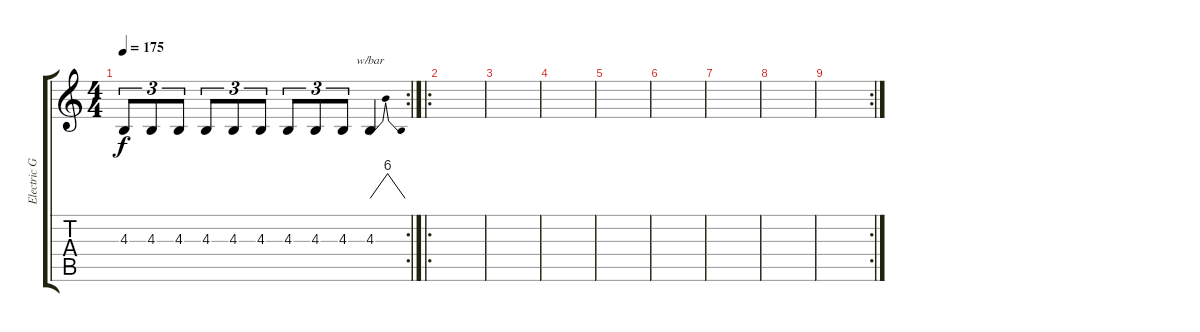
\track ("Electric Guitar" "Electric G") {instrument lead8bassandlead}
\staff {score tabs}
\tuning (E4 B3 G3 D3 A2 E2) {hide}
\rc 2
\ts (4 4)
\tempo 175
\clef g2
\ks c
4.3.8{tu (3 2) dy f} 4.3.8{tu (3 2)} 4.3.8{tu (3 2)} 4.3.8{tu (3 2)} 4.3.8{tu (3 2)} 4.3.8{tu (3 2)} 4.3.8{tu (3 2)} 4.3.8{tu (3 2)} 4.3.8{tu (3 2)} 4.3.4{tbe (dip default 0 0 30 24 60 0)} |
\ro
|
|
|
|
|
|
|
\rc 2
